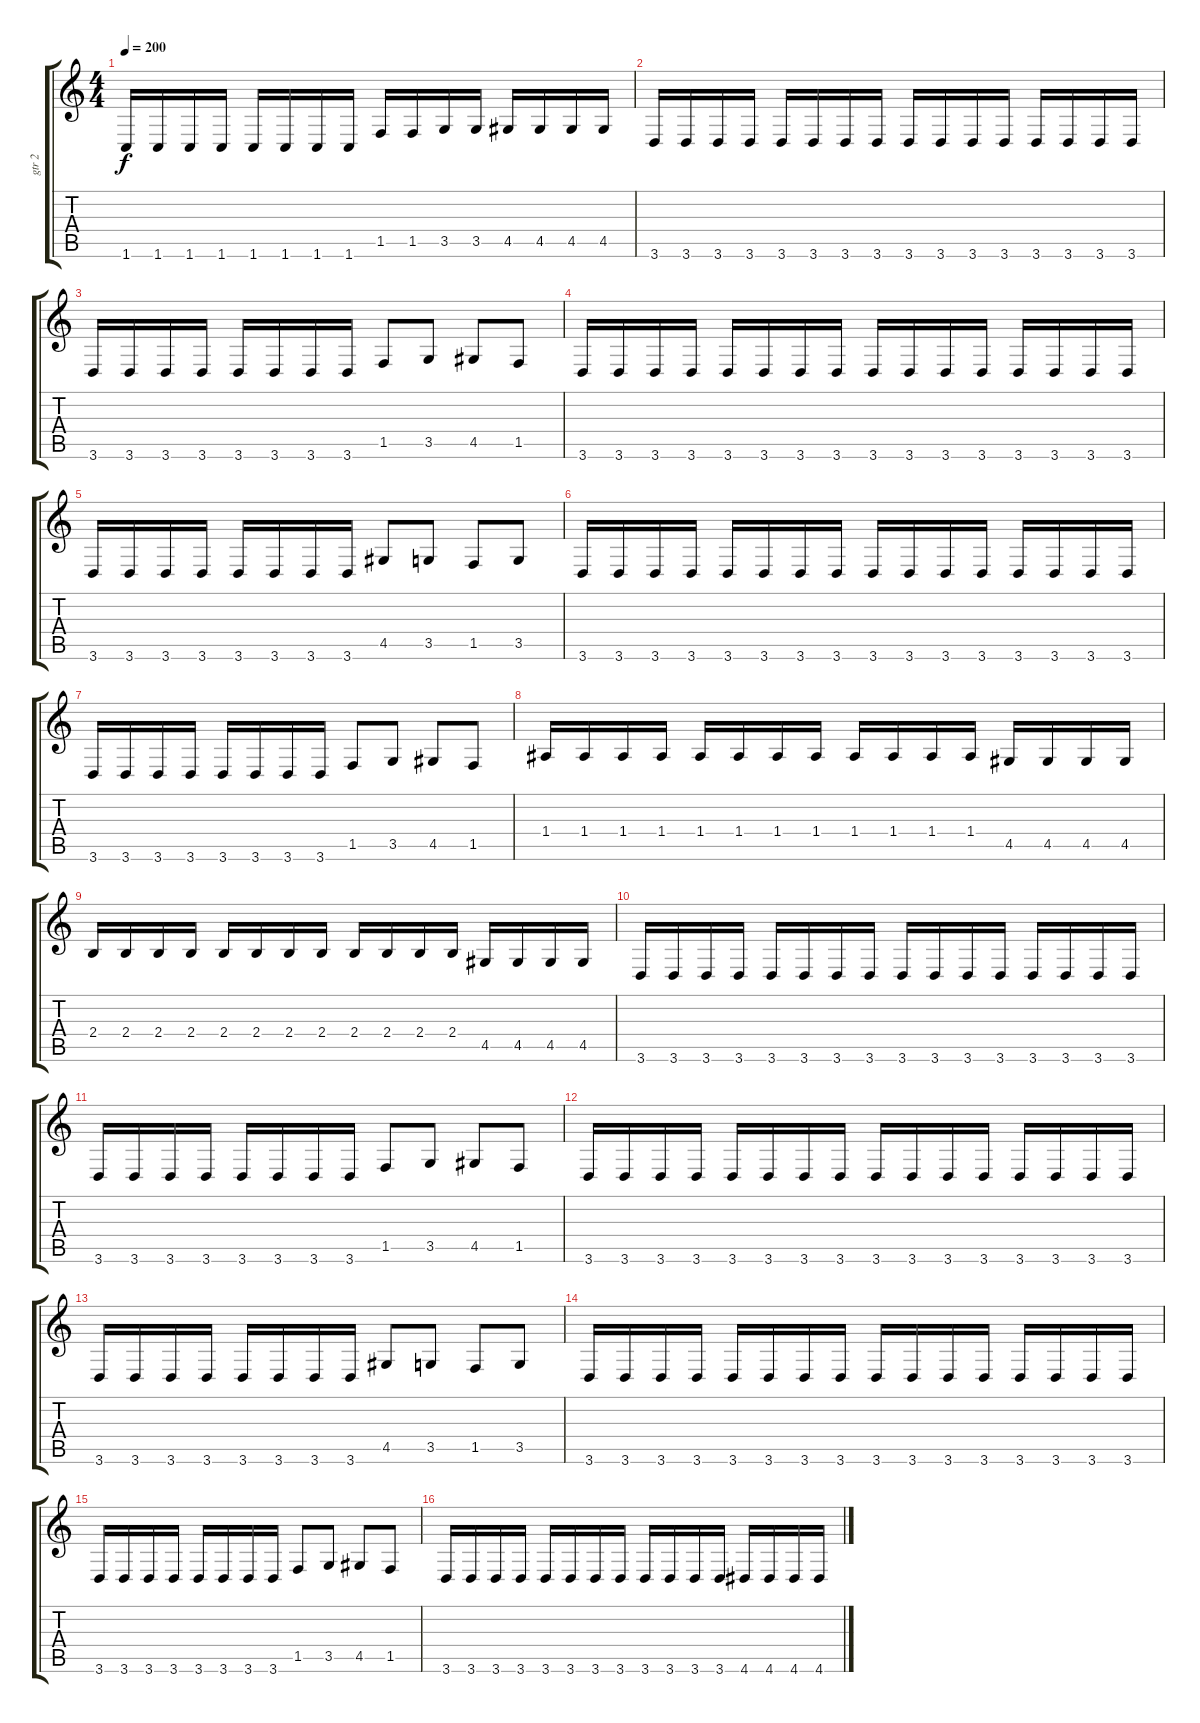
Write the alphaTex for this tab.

\track ("gtr 2" "gtr 2") {instrument overdrivenguitar}
\staff {score tabs}
\tuning (B3 Gb3 D3 A2 E2 B1) {hide}
\ts (4 4)
\tempo 200
\clef g2
\ks c
1.6.16{dy f} 1.6.16 1.6.16 1.6.16 1.6.16 1.6.16 1.6.16 1.6.16 1.5.16 1.5.16 3.5.16 3.5.16 4.5.16 4.5.16 4.5.16 4.5.16 |
3.6.16 3.6.16 3.6.16 3.6.16 3.6.16 3.6.16 3.6.16 3.6.16 3.6.16 3.6.16 3.6.16 3.6.16 3.6.16 3.6.16 3.6.16 3.6.16 |
3.6.16 3.6.16 3.6.16 3.6.16 3.6.16 3.6.16 3.6.16 3.6.16 1.5.8 3.5.8 4.5.8 1.5.8 |
3.6.16 3.6.16 3.6.16 3.6.16 3.6.16 3.6.16 3.6.16 3.6.16 3.6.16 3.6.16 3.6.16 3.6.16 3.6.16 3.6.16 3.6.16 3.6.16 |
3.6.16 3.6.16 3.6.16 3.6.16 3.6.16 3.6.16 3.6.16 3.6.16 4.5.8 3.5.8 1.5.8 3.5.8 |
3.6.16 3.6.16 3.6.16 3.6.16 3.6.16 3.6.16 3.6.16 3.6.16 3.6.16 3.6.16 3.6.16 3.6.16 3.6.16 3.6.16 3.6.16 3.6.16 |
3.6.16 3.6.16 3.6.16 3.6.16 3.6.16 3.6.16 3.6.16 3.6.16 1.5.8 3.5.8 4.5.8 1.5.8 |
1.4.16 1.4.16 1.4.16 1.4.16 1.4.16 1.4.16 1.4.16 1.4.16 1.4.16 1.4.16 1.4.16 1.4.16 4.5.16 4.5.16 4.5.16 4.5.16 |
2.4.16 2.4.16 2.4.16 2.4.16 2.4.16 2.4.16 2.4.16 2.4.16 2.4.16 2.4.16 2.4.16 2.4.16 4.5.16 4.5.16 4.5.16 4.5.16 |
3.6.16 3.6.16 3.6.16 3.6.16 3.6.16 3.6.16 3.6.16 3.6.16 3.6.16 3.6.16 3.6.16 3.6.16 3.6.16 3.6.16 3.6.16 3.6.16 |
3.6.16 3.6.16 3.6.16 3.6.16 3.6.16 3.6.16 3.6.16 3.6.16 1.5.8 3.5.8 4.5.8 1.5.8 |
3.6.16 3.6.16 3.6.16 3.6.16 3.6.16 3.6.16 3.6.16 3.6.16 3.6.16 3.6.16 3.6.16 3.6.16 3.6.16 3.6.16 3.6.16 3.6.16 |
3.6.16 3.6.16 3.6.16 3.6.16 3.6.16 3.6.16 3.6.16 3.6.16 4.5.8 3.5.8 1.5.8 3.5.8 |
3.6.16 3.6.16 3.6.16 3.6.16 3.6.16 3.6.16 3.6.16 3.6.16 3.6.16 3.6.16 3.6.16 3.6.16 3.6.16 3.6.16 3.6.16 3.6.16 |
3.6.16 3.6.16 3.6.16 3.6.16 3.6.16 3.6.16 3.6.16 3.6.16 1.5.8 3.5.8 4.5.8 1.5.8 |
3.6.16 3.6.16 3.6.16 3.6.16 3.6.16 3.6.16 3.6.16 3.6.16 3.6.16 3.6.16 3.6.16 3.6.16 4.6.16 4.6.16 4.6.16 4.6.16
